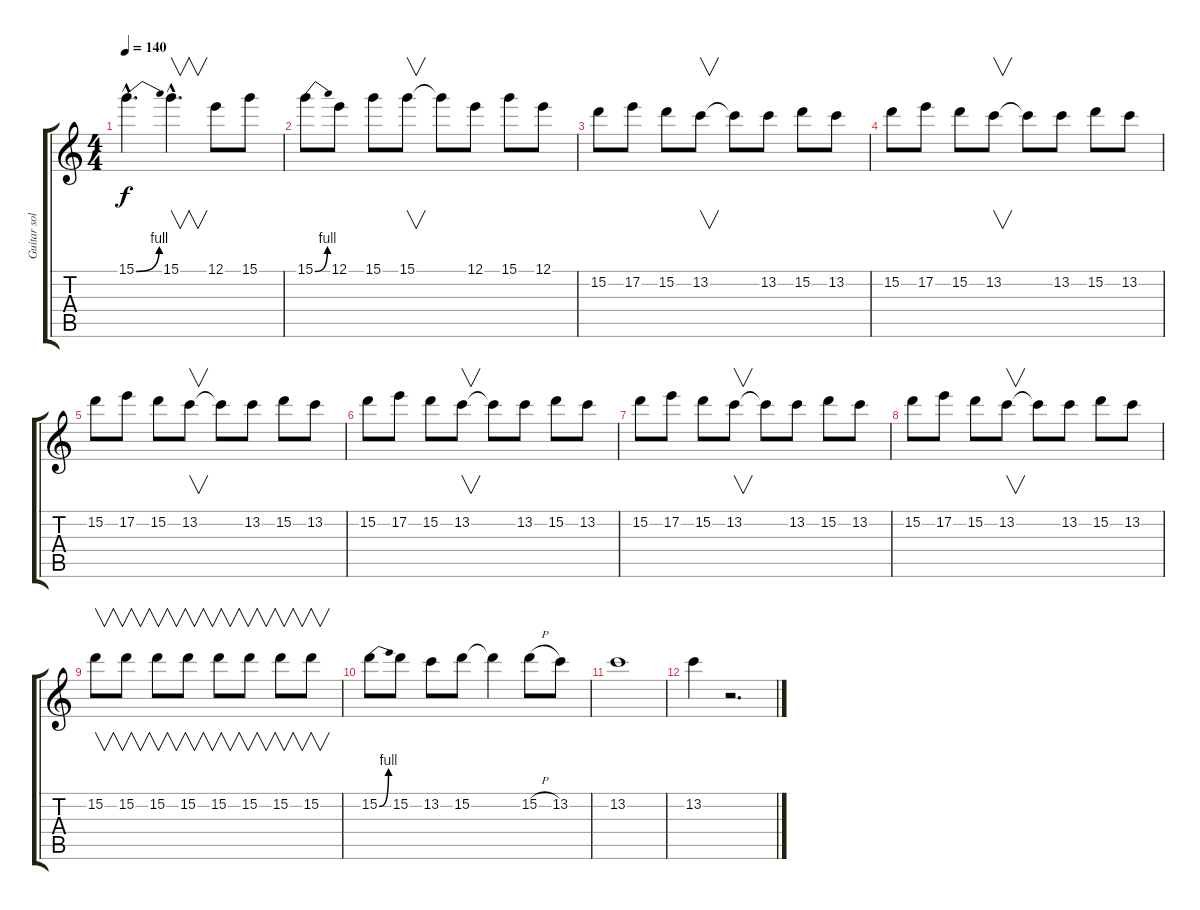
\track ("Guitar solo" "Guitar sol") {instrument distortionguitar}
\staff {score tabs}
\tuning (E4 B3 G3 D3 A2 E2) {hide}
\ts (4 4)
\tempo 140
\clef g2
\ks c
15.1{be (bend 0 0 60 4) hac}.4{d dy f} 15.1{hac}.4{v d} 12.1.8 15.1.8 |
15.1{be (bend 0 0 60 4)}.8 12.1.8 15.1.8 15.1.8{v} 15.1{t}.8 12.1.8 15.1.8 12.1.8 |
15.2.8 17.2.8 15.2.8 13.2.8{v} 13.2{t}.8 13.2.8 15.2.8 13.2.8 |
15.2.8 17.2.8 15.2.8 13.2.8{v} 13.2{t}.8 13.2.8 15.2.8 13.2.8 |
15.2.8 17.2.8 15.2.8 13.2.8{v} 13.2{t}.8 13.2.8 15.2.8 13.2.8 |
15.2.8 17.2.8 15.2.8 13.2.8{v} 13.2{t}.8 13.2.8 15.2.8 13.2.8 |
15.2.8 17.2.8 15.2.8 13.2.8{v} 13.2{t}.8 13.2.8 15.2.8 13.2.8 |
15.2.8 17.2.8 15.2.8 13.2.8{v} 13.2{t}.8 13.2.8 15.2.8 13.2.8 |
15.2.8{v} 15.2.8{v} 15.2.8{v} 15.2.8{v} 15.2.8{v} 15.2.8{v} 15.2.8{v} 15.2.8{v} |
15.2{be (bend 0 0 60 4)}.8 15.2.8 13.2.8 15.2.8 15.2{t}.4 15.2{h}.8 13.2.8 |
13.2.1 |
13.2.4 r.2{d}
